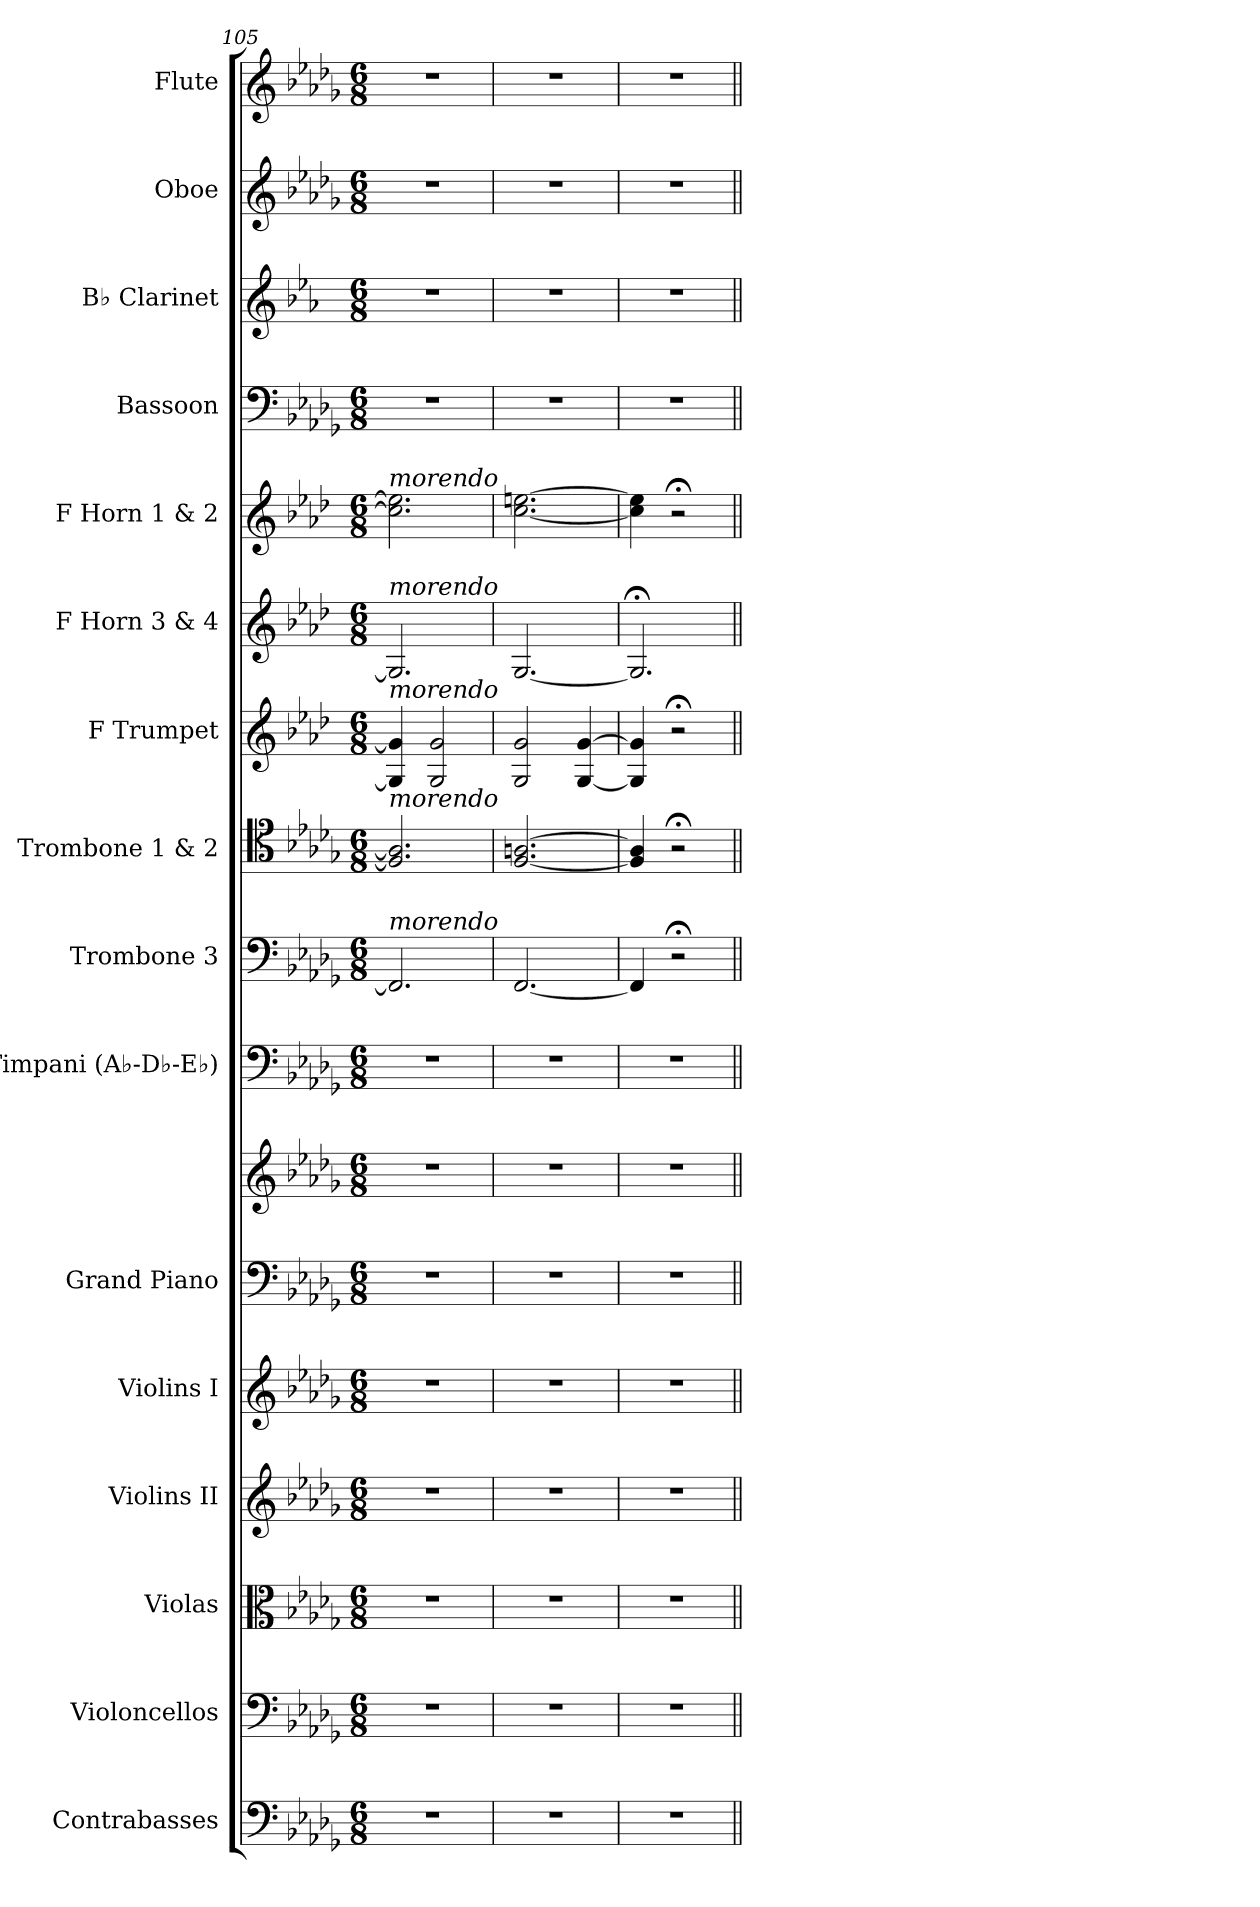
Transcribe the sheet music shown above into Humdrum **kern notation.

**kern	**kern	**kern	**kern	**kern	**kern	**kern	**kern	**kern	**kern	**kern	**kern	**kern	**kern	**kern	**kern	**kern
*part16	*part15	*part14	*part13	*part12	*part11	*part11	*part10	*part9	*part8	*part7	*part6	*part5	*part4	*part3	*part2	*part1
*staff17	*staff16	*staff15	*staff14	*staff13	*staff12	*staff11	*staff10	*staff9	*staff8	*staff7	*staff6	*staff5	*staff4	*staff3	*staff2	*staff1
*I"Contrabasses	*I"Violoncellos	*I"Violas	*I"Violins II	*I"Violins I	*I"Grand Piano	*	*I"Timpani (A♭-D♭-E♭)	*I"Trombone 3	*I"Trombone 1 &amp; 2	*I"F Trumpet	*I"F Horn 3 &amp; 4	*I"F Horn 1 &amp; 2	*I"Bassoon	*I"B♭ Clarinet	*I"Oboe	*I"Flute
*I'Cbs.	*I'Vcs.	*I'Vlas.	*I'Vlns. II	*I'Vlns. I	*I'Pno.	*	*I'Timp.	*I'Tbn. 3	*I'Tbn. 1 2	*I'F Tpt.	*I'F Hn. 3 4	*I'F Hn. 1 2	*I'Bsn.	*I'B♭ Cl.	*I'Ob.	*I'Fl.
*clefF4	*clefF4	*clefC3	*clefG2	*clefG2	*clefF4	*clefG2	*clefF4	*clefF4	*clefC4	*clefG2	*clefG2	*clefG2	*clefF4	*clefG2	*clefG2	*clefG2
*ITrd7c12	*	*	*	*	*	*	*	*	*	*ITrd-3c-5	*ITrd4c7	*ITrd4c7	*	*ITrd1c2	*	*
*k[b-e-a-d-g-]	*k[b-e-a-d-g-]	*k[b-e-a-d-g-]	*k[b-e-a-d-g-]	*k[b-e-a-d-g-]	*k[b-e-a-d-g-]	*k[b-e-a-d-g-]	*k[b-e-a-d-g-]	*k[b-e-a-d-g-]	*k[b-e-a-d-g-]	*k[b-e-a-d-g-]	*k[b-e-a-d-g-]	*k[b-e-a-d-g-]	*k[b-e-a-d-g-]	*k[b-e-a-d-g-]	*k[b-e-a-d-g-]	*k[b-e-a-d-g-]
*M6/8	*M6/8	*M6/8	*M6/8	*M6/8	*M6/8	*M6/8	*M6/8	*M6/8	*M6/8	*M6/8	*M6/8	*M6/8	*M6/8	*M6/8	*M6/8	*M6/8
=105	=105	=105	=105	=105	=105	=105	=105	=105	=105	=105	=105	=105	=105	=105	=105	=105
!	!	!	!	!	!	!	!	!	!	!	!	!LO:TX:a:i:t=morendo	!	!	!	!
!	!	!	!	!	!	!	!	!	!	!	!LO:TX:a:i:t=morendo	!	!	!	!	!
!	!	!	!	!	!	!	!	!	!	!LO:TX:a:i:t=morendo	!	!	!	!	!	!
!	!	!	!	!	!	!	!	!	!LO:TX:a:i:t=morendo	!	!	!	!	!	!	!
!	!	!	!	!	!	!	!	!LO:TX:a:i:t=morendo	!	!	!	!	!	!	!	!
2.r	2.r	2.r	2.r	2.r	2.r	2.r	2.r	2.FF/]	2.F/] 2.A/]	4c/] 4cc/]	2.C/]	2.f\] 2.a\]	2.r	2.r	2.r	2.r
.	.	.	.	.	.	.	.	.	.	2c/ 2cc/	.	.	.	.	.	.
=106	=106	=106	=106	=106	=106	=106	=106	=106	=106	=106	=106	=106	=106	=106	=106	=106
2.r	2.r	2.r	2.r	2.r	2.r	2.r	2.r	[2.FF/	[2.F/ [2.An/	2c/ 2cc/	[2.C/	[2.f\ [2.an\	2.r	2.r	2.r	2.r
.	.	.	.	.	.	.	.	.	.	[4c/ [4cc/	.	.	.	.	.	.
=107	=107	=107	=107	=107	=107	=107	=107	=107	=107	=107	=107	=107	=107	=107	=107	=107
2.r	2.r	2.r	2.r	2.r	2.r	2.r	2.r	4FF/]	4F/] 4A/]	4c/] 4cc/]	2.C;</]	4f\] 4a\]	2.r	2.r	2.r	2.r
.	.	.	.	.	.	.	.	2r;<	2r;<	2r;<	.	2r;<	.	.	.	.
=||	=||	=||	=||	=||	=||	=||	=||	=||	=||	=||	=||	=||	=||	=||	=||	=||
*-	*-	*-	*-	*-	*-	*-	*-	*-	*-	*-	*-	*-	*-	*-	*-	*-
